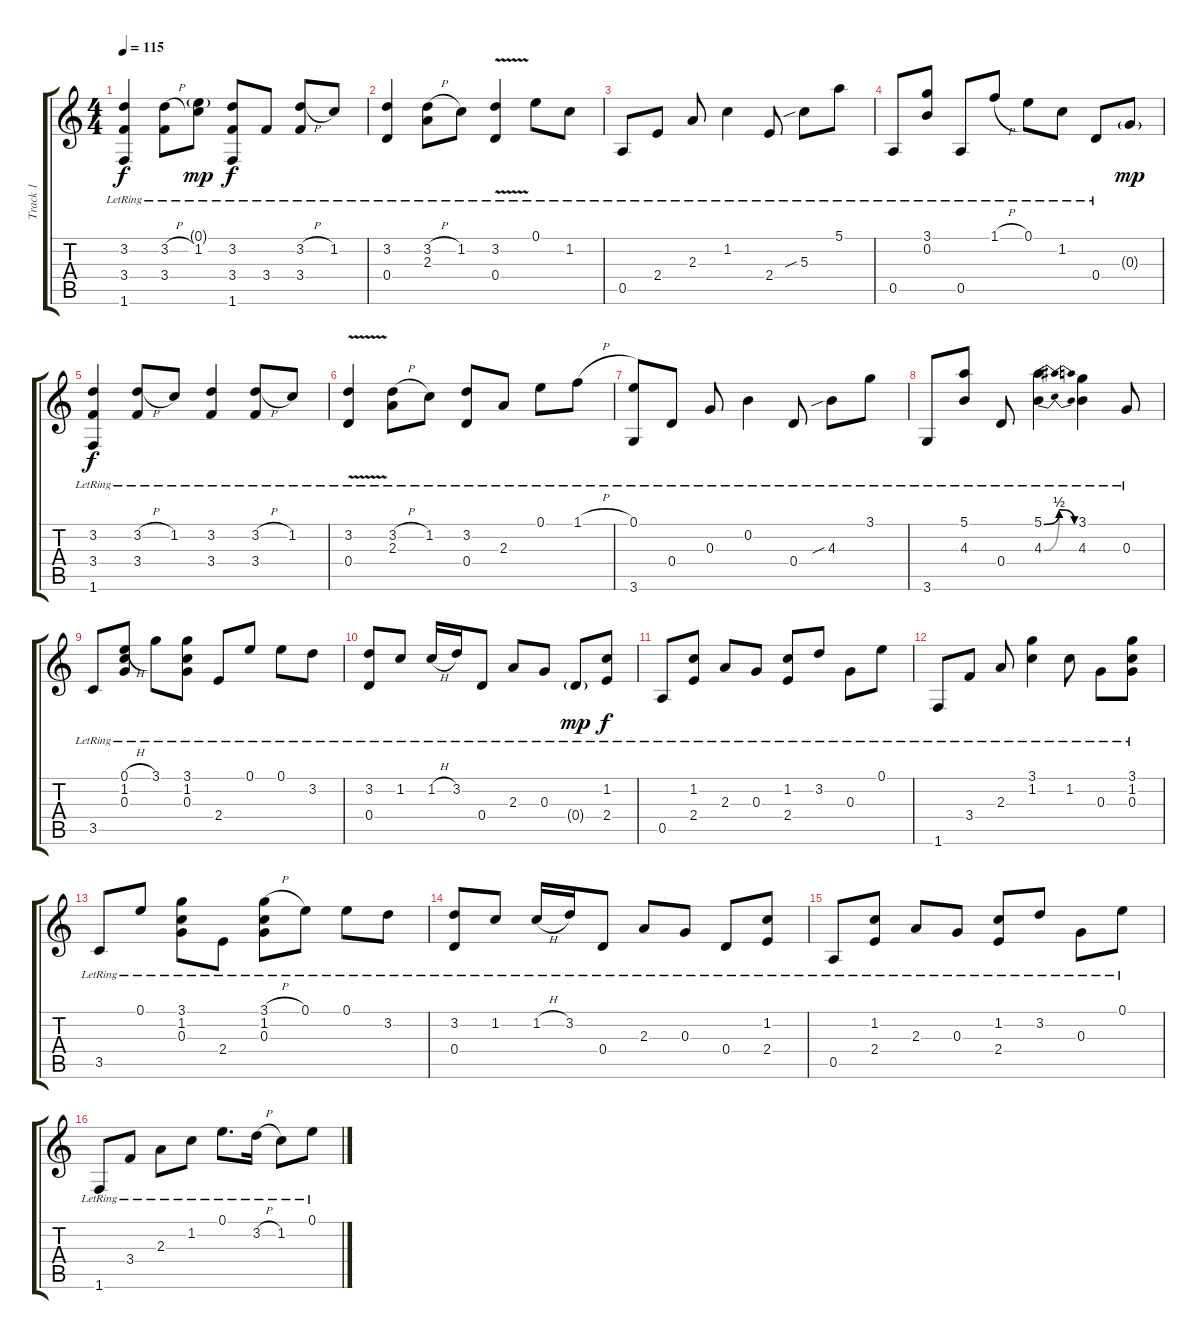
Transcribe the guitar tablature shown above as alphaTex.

\track ("Track 1" "Track 1") {instrument acousticguitarsteel}
\staff {score tabs}
\tuning (E4 B3 G3 D3 A2 E2) {hide}
\ts (4 4)
\tempo 115
\clef g2
\ks c
(3.2{lr} 3.4{lr} 1.6{lr}).4{dy f} (3.2{h lr} 3.4{lr}).8 (0.1{g lr} 1.2{lr}).8{dy mp} (3.2{lr} 3.4{lr} 1.6{lr}).8{dy f} 3.4{lr}.8 (3.2{h lr} 3.4{lr}).8 1.2{lr}.8 |
(3.2{lr} 0.4{lr}).4 (3.2{h lr} 2.3{lr}).8 1.2{lr}.8 (3.2{v lr} 0.4{lr}).4 0.1{lr}.8 1.2{lr}.8 |
0.5{lr}.8 2.4{lr}.8 2.3{lr}.8 1.2{lr}.4 2.4{lr}.8 5.3{sib lr}.8 5.1{lr}.8 |
0.5{lr}.8 (3.1{lr} 0.2{lr}).8 0.5{lr}.8 1.1{h lr}.8 0.1{lr}.8 1.2{lr}.8 0.4{lr}.8 0.3{g}.8{dy mp} |
(3.2{lr} 3.4{lr} 1.6{lr}).4{dy f} (3.2{h lr} 3.4{lr}).8 1.2{lr}.8 (3.2{lr} 3.4{lr}).4 (3.2{h lr} 3.4{lr}).8 1.2{lr}.8 |
(3.2{v lr} 0.4{lr}).4 (3.2{h lr} 2.3{lr}).8 1.2{lr}.8 (3.2{lr} 0.4{lr}).8 2.3{lr}.8 0.1{lr}.8 1.1{h lr}.8 |
(0.1{lr} 3.6{lr}).8 0.4{lr}.8 0.3{lr}.8 0.2{lr}.4 0.4{lr}.8 4.3{sib lr}.8 3.1{lr}.8 |
3.6{lr}.8 (5.1{lr} 4.3{lr}).8 0.4{lr}.8 (5.1{be (bendrelease 0 0 10 2 25 2 60 0) lr} 4.3{be (bendrelease 0 0 10 2 23 2 60 0) lr}).4 (3.1{lr} 4.3{lr}).4 0.3{lr}.8 |
3.5{lr}.8 (0.1{h lr} 1.2{lr} 0.3{lr}).8 3.1{lr}.8 (3.1{lr} 1.2{lr} 0.3{lr}).8 2.4{lr}.8 0.1{lr}.8 0.1{lr}.8 3.2{lr}.8 |
(3.2{lr} 0.4{lr}).8 1.2{lr}.8 1.2{h lr}.16 3.2{lr}.16 0.4{lr}.8 2.3{lr}.8 0.3{lr}.8 0.4{g lr}.8{dy mp} (1.2{lr} 2.4{lr}).8{dy f} |
0.5{lr}.8 (1.2{lr} 2.4{lr}).8 2.3{lr}.8 0.3{lr}.8 (1.2{lr} 2.4{lr}).8 3.2{lr}.8 0.3{lr}.8 0.1{lr}.8 |
1.6{lr}.8 3.4{lr}.8 2.3{lr}.8 (3.1{lr} 1.2{lr}).4 1.2{lr}.8 0.3{lr}.8 (3.1{lr} 1.2{lr} 0.3{lr}).8 |
3.5{lr}.8 0.1{lr}.8 (3.1{lr} 1.2{lr} 0.3{lr}).8 2.4{lr}.8 (3.1{h lr} 1.2{lr} 0.3{lr}).8 0.1{lr}.8 0.1{lr}.8 3.2{lr}.8 |
(3.2{lr} 0.4{lr}).8 1.2{lr}.8 1.2{h lr}.16 3.2{lr}.16 0.4{lr}.8 2.3{lr}.8 0.3{lr}.8 0.4{lr}.8 (1.2{lr} 2.4{lr}).8 |
0.5{lr}.8 (1.2{lr} 2.4{lr}).8 2.3{lr}.8 0.3{lr}.8 (1.2{lr} 2.4{lr}).8 3.2{lr}.8 0.3{lr}.8 0.1{lr}.8 |
1.6{lr}.8 3.4{lr}.8 2.3{lr}.8 1.2{lr}.8 0.1{lr}.8{d} 3.2{h lr}.16 1.2{lr}.8 0.1{lr}.8
